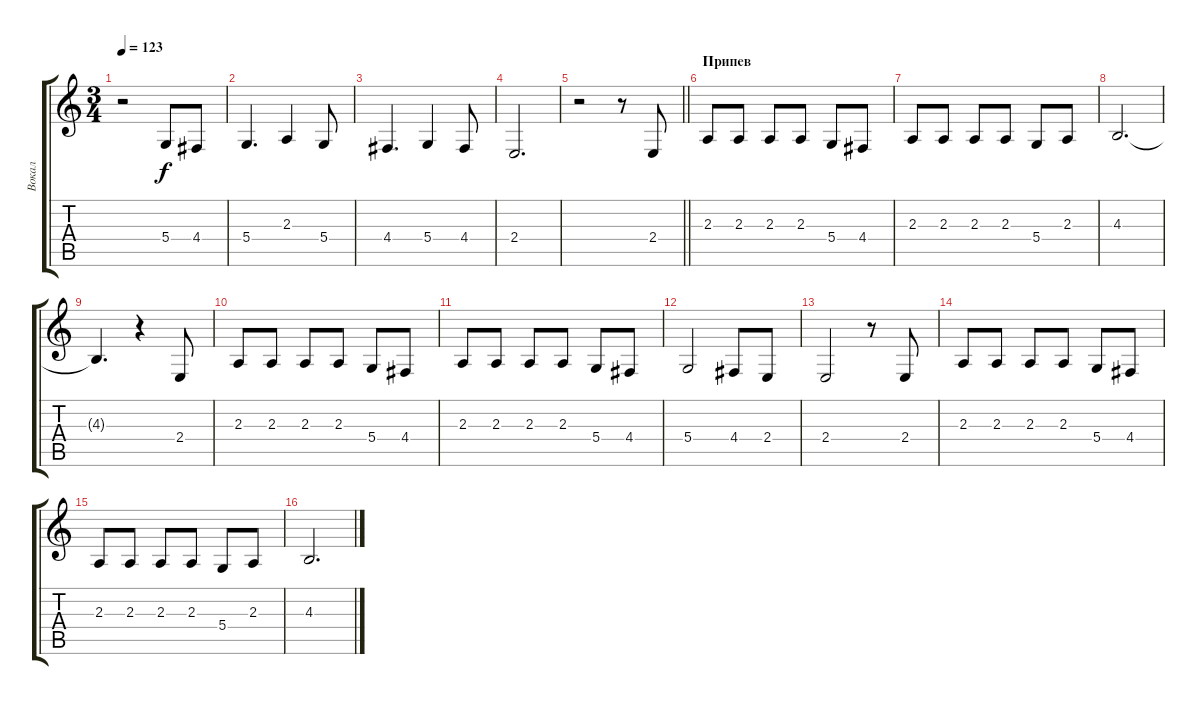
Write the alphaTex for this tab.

\track ("Вокал" "Вокал") {instrument tenorsax}
\staff {score tabs}
\tuning (E4 B3 G3 D3 A2 E2) {hide}
\ts (3 4)
\tempo 123
\clef g2
\ks c
r.2{dy f} 5.4.8 4.4.8 |
5.4.4{d} 2.3.4 5.4.8 |
4.4.4{d} 5.4.4 4.4.8 |
2.4.2{d} |
\barLineRight lightlight
r.2 r.8 2.4.8 |
\section ("" "Припев")
2.3.8 2.3.8 2.3.8 2.3.8 5.4.8 4.4.8 |
2.3.8 2.3.8 2.3.8 2.3.8 5.4.8 2.3.8 |
4.3.2{d} |
4.3{t}.4{d} r.4 2.4.8 |
2.3.8 2.3.8 2.3.8 2.3.8 5.4.8 4.4.8 |
2.3.8 2.3.8 2.3.8 2.3.8 5.4.8 4.4.8 |
5.4.2 4.4.8 2.4.8 |
2.4.2 r.8 2.4.8 |
2.3.8 2.3.8 2.3.8 2.3.8 5.4.8 4.4.8 |
2.3.8 2.3.8 2.3.8 2.3.8 5.4.8 2.3.8 |
4.3.2{d}
